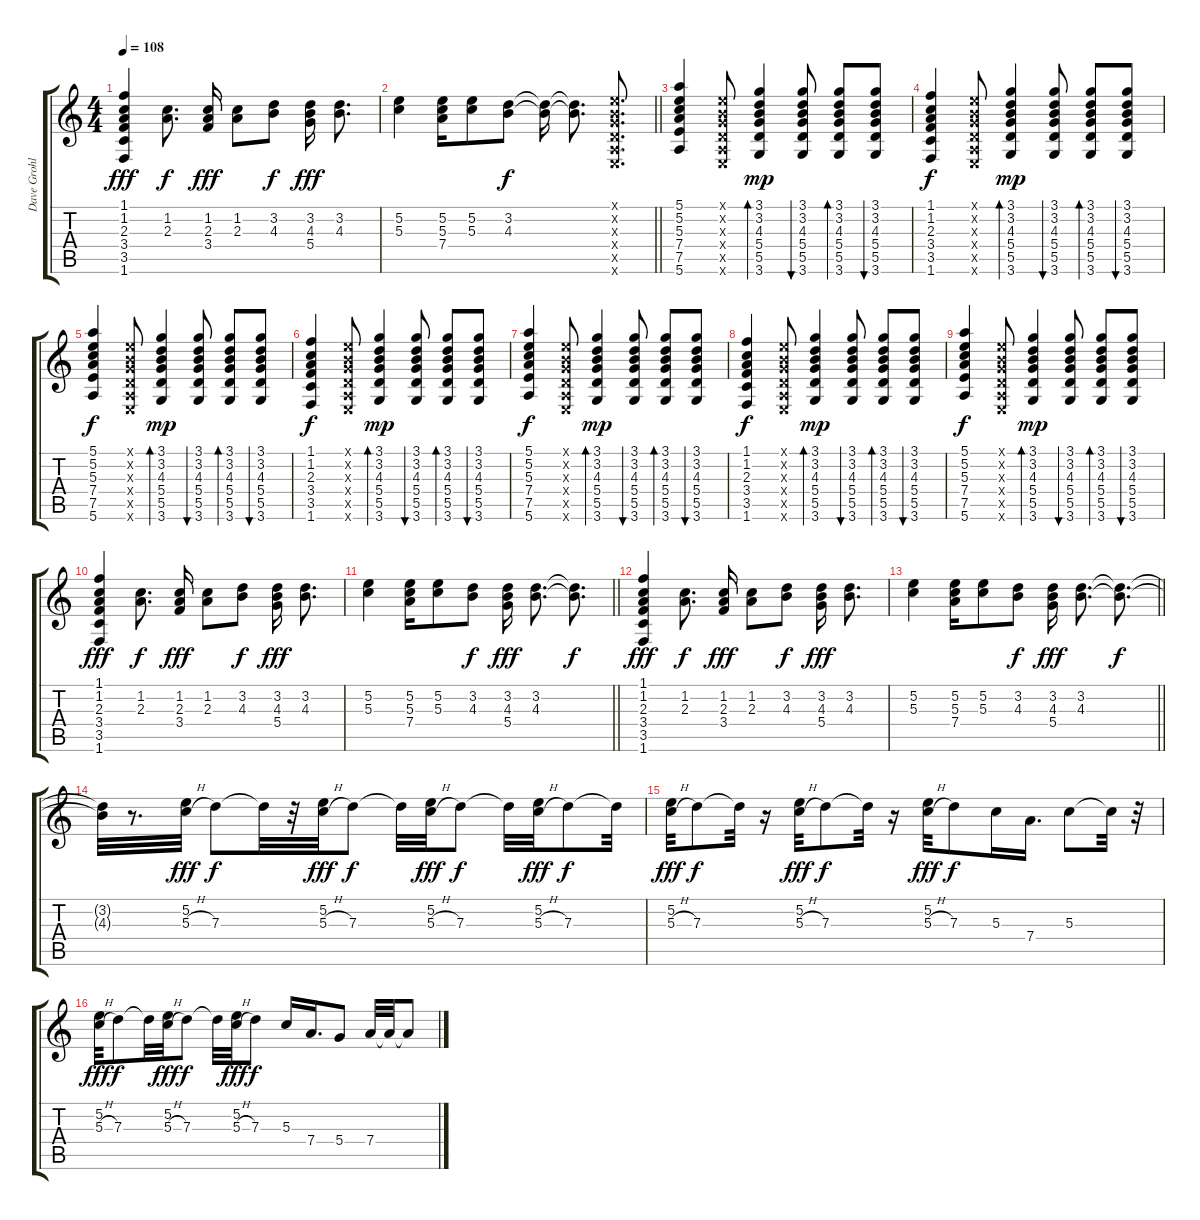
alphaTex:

\track ("Dave Grohl" "Dave Grohl") {instrument electricguitarjazz}
\staff {score tabs}
\tuning (E4 B3 G3 D3 A2 E2) {hide}
\ts (4 4)
\tempo 108
\clef g2
\ks c
(1.1 1.2 2.3 3.4 3.5 1.6).4{dy fff} (1.2 2.3).8{d dy f beam split} (1.2 2.3 3.4).16{dy fff} (1.2 2.3).8 (3.2 4.3).8{dy f} (3.2 4.3 5.4).16{dy fff beam split} (3.2 4.3).8{d} |
\barLineRight lightlight
(5.2 5.3).4{beam split} (5.2 5.3 7.4).16 (5.2 5.3).8 (3.2 4.3).8{dy f} (3.2{t} 4.3{t}).16{beam split} (3.2{t} 4.3{t}).8{d} (0.1{x} 0.2{x} 0.3{x} 0.4{x} 0.5{x} 0.6{x}).8{d} |
(5.1 5.2 5.3 7.4 7.5 5.6).4 (0.1{x} 0.2{x} 0.3{x} 0.4{x} 0.5{x} 0.6{x}).8 (3.1 3.2 4.3 5.4 5.5 3.6).4{bd 60 dy mp} (3.1 3.2 4.3 5.4 5.5 3.6).8{bu 60} (3.1 3.2 4.3 5.4 5.5 3.6).8{bd 60} (3.1 3.2 4.3 5.4 5.5 3.6).8{bu 60} |
(1.1 1.2 2.3 3.4 3.5 1.6).4{dy f} (0.1{x} 0.2{x} 0.3{x} 0.4{x} 0.5{x} 0.6{x}).8 (3.1 3.2 4.3 5.4 5.5 3.6).4{bd 60 dy mp} (3.1 3.2 4.3 5.4 5.5 3.6).8{bu 60} (3.1 3.2 4.3 5.4 5.5 3.6).8{bd 60} (3.1 3.2 4.3 5.4 5.5 3.6).8{bu 60} |
(5.1 5.2 5.3 7.4 7.5 5.6).4{dy f} (0.1{x} 0.2{x} 0.3{x} 0.4{x} 0.5{x} 0.6{x}).8 (3.1 3.2 4.3 5.4 5.5 3.6).4{bd 60 dy mp} (3.1 3.2 4.3 5.4 5.5 3.6).8{bu 60} (3.1 3.2 4.3 5.4 5.5 3.6).8{bd 60} (3.1 3.2 4.3 5.4 5.5 3.6).8{bu 60} |
(1.1 1.2 2.3 3.4 3.5 1.6).4{dy f} (0.1{x} 0.2{x} 0.3{x} 0.4{x} 0.5{x} 0.6{x}).8 (3.1 3.2 4.3 5.4 5.5 3.6).4{bd 60 dy mp} (3.1 3.2 4.3 5.4 5.5 3.6).8{bu 60} (3.1 3.2 4.3 5.4 5.5 3.6).8{bd 60} (3.1 3.2 4.3 5.4 5.5 3.6).8{bu 60} |
(5.1 5.2 5.3 7.4 7.5 5.6).4{dy f} (0.1{x} 0.2{x} 0.3{x} 0.4{x} 0.5{x} 0.6{x}).8 (3.1 3.2 4.3 5.4 5.5 3.6).4{bd 60 dy mp} (3.1 3.2 4.3 5.4 5.5 3.6).8{bu 60} (3.1 3.2 4.3 5.4 5.5 3.6).8{bd 60} (3.1 3.2 4.3 5.4 5.5 3.6).8{bu 60} |
(1.1 1.2 2.3 3.4 3.5 1.6).4{dy f} (0.1{x} 0.2{x} 0.3{x} 0.4{x} 0.5{x} 0.6{x}).8 (3.1 3.2 4.3 5.4 5.5 3.6).4{bd 60 dy mp} (3.1 3.2 4.3 5.4 5.5 3.6).8{bu 60} (3.1 3.2 4.3 5.4 5.5 3.6).8{bd 60} (3.1 3.2 4.3 5.4 5.5 3.6).8{bu 60} |
(5.1 5.2 5.3 7.4 7.5 5.6).4{dy f} (0.1{x} 0.2{x} 0.3{x} 0.4{x} 0.5{x} 0.6{x}).8 (3.1 3.2 4.3 5.4 5.5 3.6).4{bd 60 dy mp} (3.1 3.2 4.3 5.4 5.5 3.6).8{bu 60} (3.1 3.2 4.3 5.4 5.5 3.6).8{bd 60} (3.1 3.2 4.3 5.4 5.5 3.6).8{bu 60} |
(1.1 1.2 2.3 3.4 3.5 1.6).4{dy fff} (1.2 2.3).8{d dy f beam split} (1.2 2.3 3.4).16{dy fff} (1.2 2.3).8 (3.2 4.3).8{dy f} (3.2 4.3 5.4).16{dy fff beam split} (3.2 4.3).8{d} |
\barLineRight lightlight
(5.2 5.3).4{beam split} (5.2 5.3 7.4).16 (5.2 5.3).8 (3.2 4.3).8{dy f} (3.2 4.3 5.4).16{dy fff beam split} (3.2 4.3).8{d} (3.2{t} 4.3{t}).8{d dy f} |
(1.1 1.2 2.3 3.4 3.5 1.6).4{dy fff} (1.2 2.3).8{d dy f beam split} (1.2 2.3 3.4).16{dy fff} (1.2 2.3).8 (3.2 4.3).8{dy f} (3.2 4.3 5.4).16{dy fff beam split} (3.2 4.3).8{d} |
\barLineRight lightlight
(5.2 5.3).4{beam split} (5.2 5.3 7.4).16 (5.2 5.3).8 (3.2 4.3).8{dy f} (3.2 4.3 5.4).16{dy fff beam split} (3.2 4.3).8{d} (3.2{t} 4.3{t}).8{d dy f} |
(3.2{t} 4.3{t}).32 r.8{d} (5.2 5.3{h}).32{dy fff volume 9} 7.3.8{dy f} 7.3{t}.32 r.32 (5.2 5.3{h}).32{dy fff volume 9} 7.3.8{dy f} 7.3{t}.32 (5.2 5.3{h}).32{dy fff volume 9} 7.3.8{dy f} 7.3{t}.32 (5.2 5.3{h}).32{dy fff volume 9} 7.3.8{dy f} 7.3{t}.32 |
(5.2 5.3{h}).32{dy fff volume 9} 7.3.8{dy f} 7.3{t}.32 r.16 (5.2 5.3{h}).32{dy fff volume 9} 7.3.8{dy f} 7.3{t}.32 r.16 (5.2 5.3{h}).32{dy fff volume 9} 7.3.8{dy f} 5.3.16 7.4.16{d} 5.3.8 5.3{t}.32 r.32 |
(5.2 5.3{h}).32{dy fff volume 9} 7.3.8{dy f} 7.3{t}.32 (5.2 5.3{h}).32{dy fff volume 9} 7.3.8{dy f} 7.3{t}.32 (5.2 5.3{h}).32{dy fff volume 9} 7.3.8{dy f} 5.3.16 7.4.16{d} 5.4.8 7.4.32 7.4{t}.32{volume 9} 7.4{t}.8
